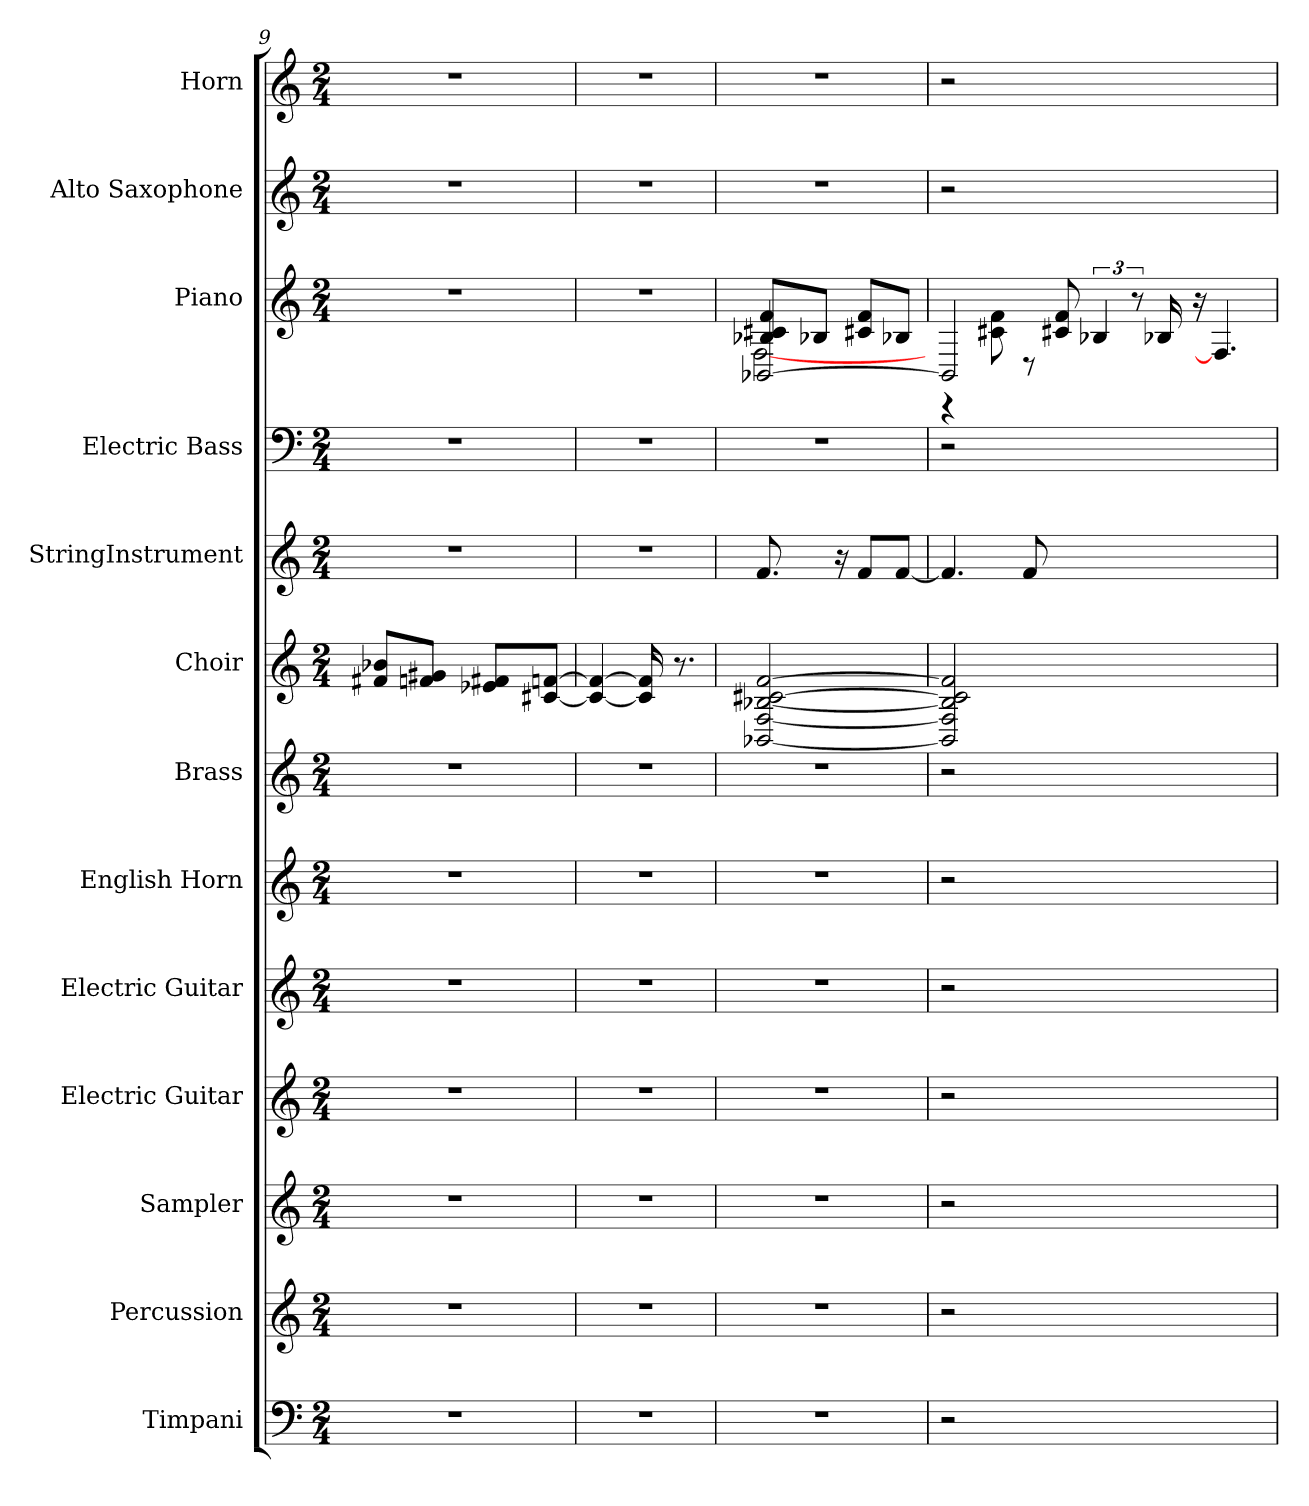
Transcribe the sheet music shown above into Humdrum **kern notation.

**kern	**kern	**kern	**kern	**kern	**kern	**kern	**kern	**kern	**kern	**kern	**kern	**kern
*part13	*part12	*part11	*part10	*part9	*part8	*part7	*part6	*part5	*part4	*part3	*part2	*part1
*staff13	*staff12	*staff11	*staff10	*staff9	*staff8	*staff7	*staff6	*staff5	*staff4	*staff3	*staff2	*staff1
*I"Timpani	*I"Percussion	*I"Sampler	*I"Electric Guitar	*I"Electric Guitar	*I"English Horn	*I"Brass	*I"Choir	*I"StringInstrument	*I"Electric Bass	*I"Piano	*I"Alto Saxophone	*I"Horn
*I'Timp	*I'Perc	*I'Samp	*I'Elec Gtr	*I'Elec Gtr	*I'Eng Hn	*I'Brs	*I'Ch	*I'Str	*I'Elec b	*I'Pno	*I'A Sax	*I'Hn
*clefF4	*clefG2	*clefG2	*clefG2	*clefG2	*clefG2	*clefG2	*clefG2	*clefG2	*clefF4	*clefG2	*clefG2	*clefG2
*	*	*	*	*	*ITrd4c7	*	*	*	*	*	*ITrd5c9	*ITrd4c7
*M2/4	*M2/4	*M2/4	*M2/4	*M2/4	*M2/4	*M2/4	*M2/4	*M2/4	*M2/4	*M2/4	*M2/4	*M2/4
=9	=9	=9	=9	=9	=9	=9	=9	=9	=9	=9	=9	=9
2r	2r	2r	2r	2r	2r	2r	8f#X/ 8b-XL	2r	2r	2r	2r	2r
.	.	.	.	.	.	.	8f/ 8g#XJ	.	.	.	.	.
.	.	.	.	.	.	.	8e-X/ 8f#XL	.	.	.	.	.
.	.	.	.	.	.	.	[8c#X/ [8fJ	.	.	.	.	.
=10	=10	=10	=10	=10	=10	=10	=10	=10	=10	=10	=10	=10
2r	2r	2r	2r	2r	2r	2r	4c#_ 4f_	2r	2r	2r	2r	2r
.	.	.	.	.	.	.	16c#] 16f]	.	.	.	.	.
.	.	.	.	.	.	.	8.r	.	.	.	.	.
=11	=11	=11	=11	=11	=11	=11	=11	=11	=11	=11	=11	=11
*	*	*	*	*	*	*	*	*	*	*^	*	*
*	*	*	*	*	*	*	*	*	*	*	*^	*	*
2r	2r	2r	2r	2r	2r	2r	[2BB-X [2F [2B-X [2c#X [2f	8.f	2r	[2BB-X	[2F	8B-X/ 8c#X 8fL	2r	2r
.	.	.	.	.	.	.	.	.	.	.	.	8B-X/J	.	.
.	.	.	.	.	.	.	.	16r	.	.	.	.	.	.
.	.	.	.	.	.	.	.	8f/L	.	.	.	8c#X/ 8fL	.	.
.	.	.	.	.	.	.	.	[8f/J	.	.	.	8B-X/J	.	.
*	*	*	*	*	*	*	*	*	*	*	*v	*v	*	*
=12	=12	=12	=12	=12	=12	=12	=12	=12	=12	=12	=12	=12	=12
2r	2r	2r	2r	2r	2r	2r	2BB-] 2F] 2B-] 2c#] 2f]	4.f]	2r	2BB-]	4r	2r	2r
.	.	.	.	.	.	.	.	.	.	.	8c#X 8f	.	.
.	.	.	.	.	.	.	.	8f	.	.	8r	.	.
2..ryy	2..ryy	2..ryy	2..ryy	2..ryy	2..ryy	2..ryy	2..ryy	2..ryy	2..ryy	8c#X 8f	2..ryy	2..ryy	2..ryy
.	.	.	.	.	.	.	.	.	.	6B-X	.	.	.
.	.	.	.	.	.	.	.	.	.	12r	.	.	.
.	.	.	.	.	.	.	.	.	.	16B-X	.	.	.
.	.	.	.	.	.	.	.	.	.	16r	.	.	.
.	.	.	.	.	.	.	.	.	.	4.F]	.	.	.
*	*	*	*	*	*	*	*	*	*	*v	*v	*	*
=	=	=	=	=	=	=	=	=	=	=	=	=
*-	*-	*-	*-	*-	*-	*-	*-	*-	*-	*-	*-	*-
